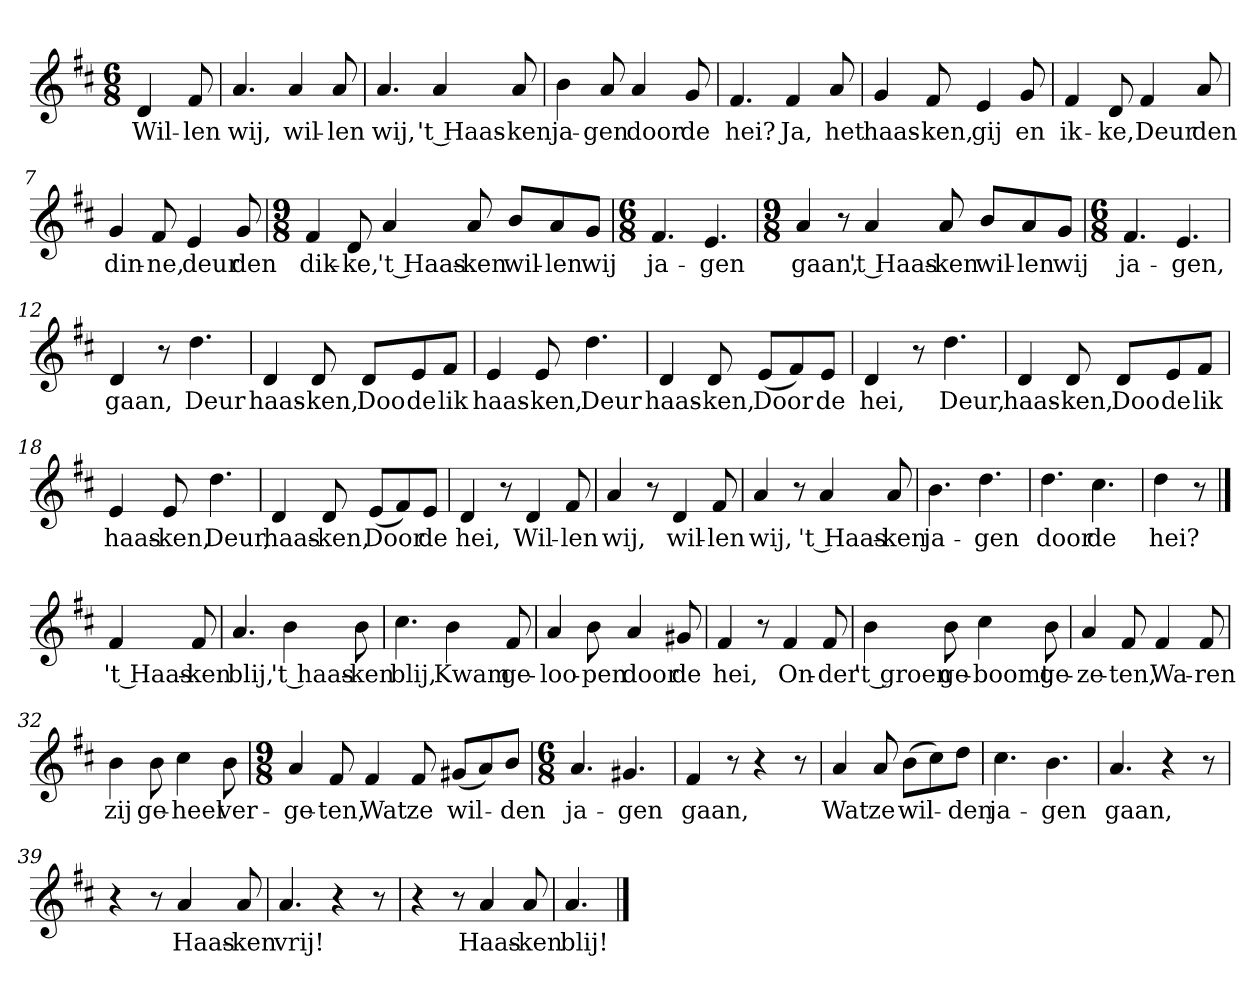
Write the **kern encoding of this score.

**kern	**text
*part1	*part1
*staff1	*staff1
*clefG2	*
*k[f#c#]	*
*D:	*
*M6/8	*
*MM120	*
=	=
4d	Wil-
8f#	-len
=1	=1
4.a	wij,
4a	wil-
8a	-len
=2	=2
4.a	wij,
4a	't Haas-
8a	-ken
=3	=3
4b	ja-
8a	-gen
4a	door
8g	de
=4	=4
4.f#	hei?
4f#	Ja,
8a	het
=5	=5
4g	haas-
8f#	-ken,
4e	gij
8g	en
=6	=6
4f#	ik-
8d	-ke,
4f#	Deur
8a	den
=7	=7
4g	din-
8f#	-ne,
4e	deur
8g	den
=8	=8
*M9/8	*
4f#	dik-
8d	-ke,
4a	't Haas-
8a	-ken
8b/L	wil-
8a/	-len
8g/J	wij
=9	=9
*M6/8	*
4.f#	ja-
4.e	-gen
=10	=10
*M9/8	*
4a	gaan,
8r	.
4a	't Haas-
8a	-ken
8b/L	wil-
8a/	-len
8g/J	wij
=11	=11
*M6/8	*
4.f#	ja-
4.e	-gen,
=12	=12
4d	gaan,
8r	.
4.dd	Deur
=13	=13
4d	haas-
8d	-ken,
8d/L	Doo
8e/	de
8f#/J	lik
=14	=14
4e	haas-
8e	-ken,
4.dd	Deur
=15	=15
4d	haas-
8d	-ken,
(8e/L	Door
8f#/)	.
8e/J	de
=16	=16
4d	hei,
8r	.
4.dd	Deur,
=17	=17
4d	haas-
8d	-ken,
8d/L	Doo
8e/	de
8f#/J	lik
=18	=18
4e	haas-
8e	-ken,
4.dd	Deur,
=19	=19
4d	haas-
8d	-ken,
(8e/L	Door
8f#/)	.
8e/J	de
=20	=20
4d	hei,
8r	.
4d	Wil-
8f#	-len
=21	=21
4a	wij,
8r	.
4d	wil-
8f#	-len
=22	=22
4a	wij,
8r	.
4a	't Haas-
8a	-ken
=23	=23
4.b	ja-
4.dd	-gen
=24	=24
4.dd	door
4.cc#	de
=25	=25
4dd	hei?
8r	.
==	==
4f#	't Haas-
8f#	-ken
=26	=26
4.a	blij,
4b	't haas-
8b	-ken
=27	=27
4.cc#	blij,
4b	Kwam
8f#	ge-
=28	=28
4a	-loo-
8b	-pen
4a	door
8g#X	de
=29	=29
4f#	hei,
8r	.
4f#	On-
8f#	-der
=30	=30
4b	't groen
8b	ge-
4cc#	-boomt
8b	ge-
=31	=31
4a	-ze-
8f#	-ten,
4f#	Wa-
8f#	-ren
=32	=32
4b	zij
8b	ge-
4cc#	-heel
8b	ver-
=33	=33
*M9/8	*
4a	-ge-
8f#	-ten,
4f#	Wat
8f#	ze
(8g#X/L	wil-
8a/)	.
8b/J	-den
=34	=34
*M6/8	*
4.a	ja-
4.g#X	-gen
=35	=35
4f#	gaan,
8r	.
4r	.
8r	.
=36	=36
4a	Wat
8a	ze
(8b\L	wil-
8cc#\)	.
8dd\J	-den
=37	=37
4.cc#	ja-
4.b	-gen
=38	=38
4.a	gaan,
4r	.
8r	.
=39	=39
4r	.
8r	.
4a	Haas-
8a	-ken
=40	=40
4.a	vrij!
4r	.
8r	.
=41	=41
4r	.
8r	.
4a	Haas-
8a	-ken
=42	=42
4.a	blij!
==	==
*-	*-
